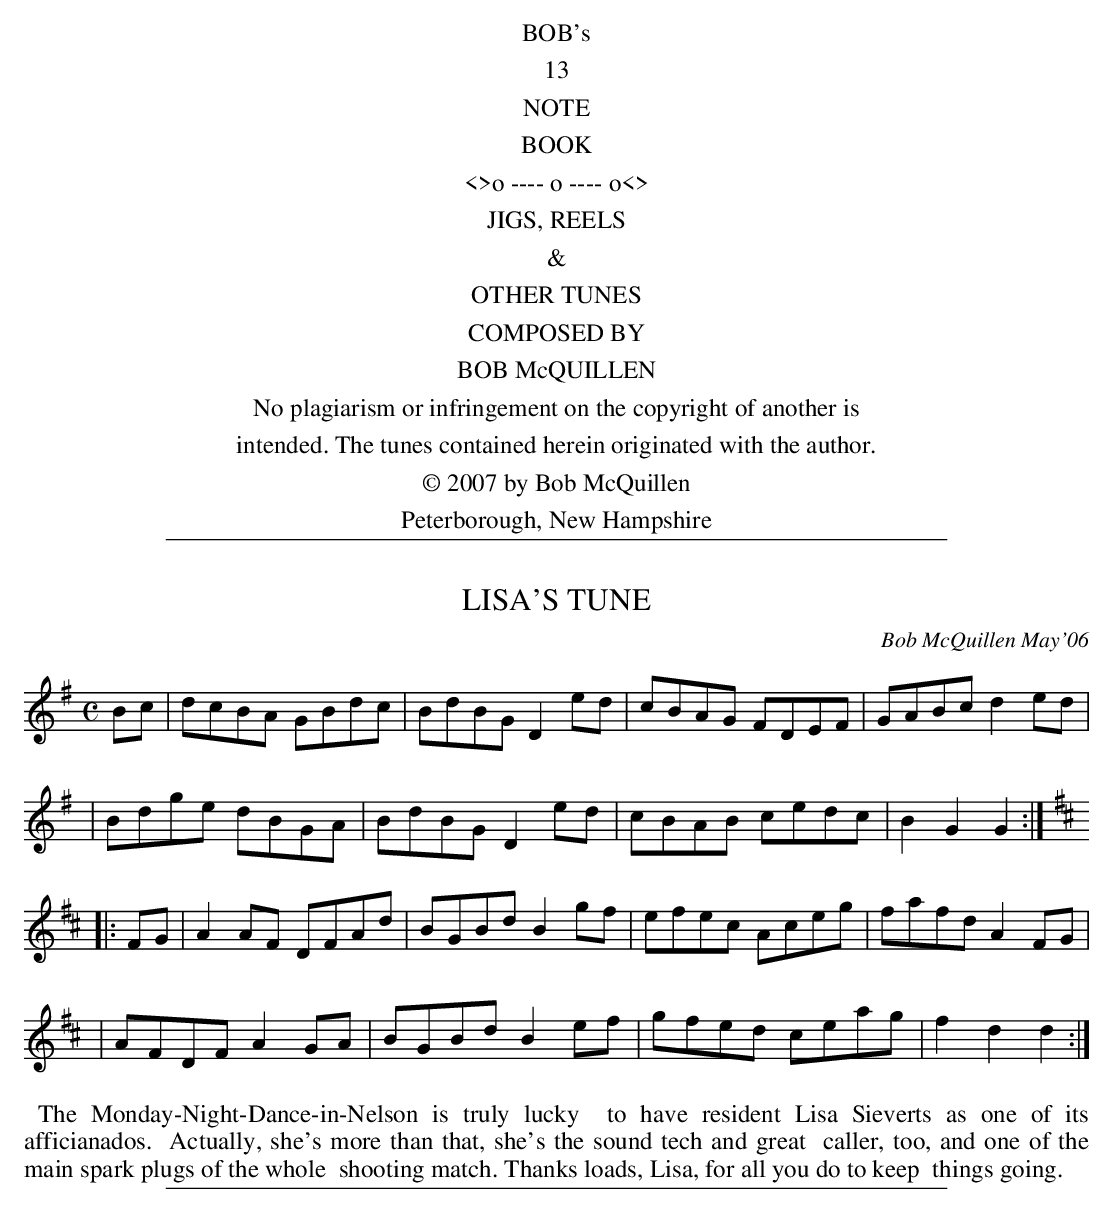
X:1
T: LISA'S TUNE
C: Bob McQuillen May'06
M: C
L: 1/8
K: G	% and D
Bc \
| dcBA GBdc | BdBG D2ed | cBAG FDEF | GABc d2ed |
| Bdge dBGA | BdBG D2ed | cBAB cedc | B2G2 G2 :|[K:D]
|: FG \
| A2AF DFAd | BGBd B2gf | efec Aceg | fafd A2FG |
| AFDF A2GA | BGBd B2ef | gfed ceag | f2d2 d2 :|
